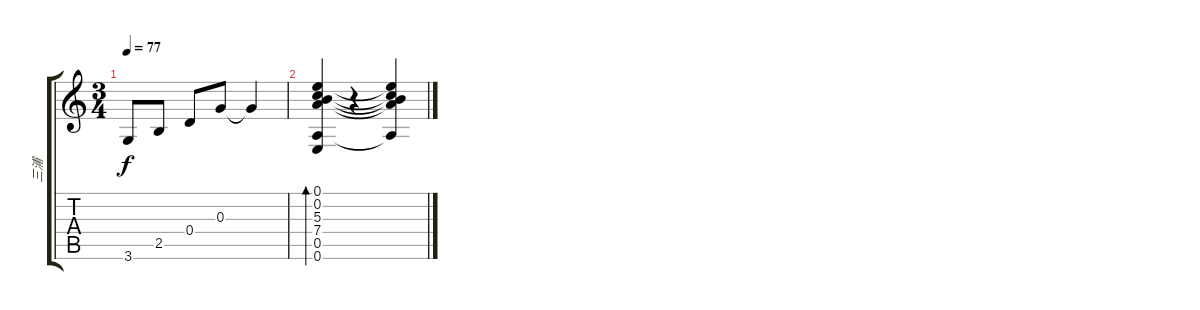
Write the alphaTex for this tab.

\track ("三浦" "三浦") {instrument acousticguitarsteel}
\staff {score tabs}
\tuning (E4 B3 G3 D3 A2 E2) {hide}
\ts (3 4)
\tempo 77
\clef g2
\ks c
3.6.8{dy f} 2.5.8 0.4.8 0.3.8 0.3{t}.4 |
(0.1 0.2 5.3 7.4 0.5 0.6).4{bd 240} r.4 (0.1{t} 0.2{t} 5.3{t} 7.4{t} 0.5{t}).4
